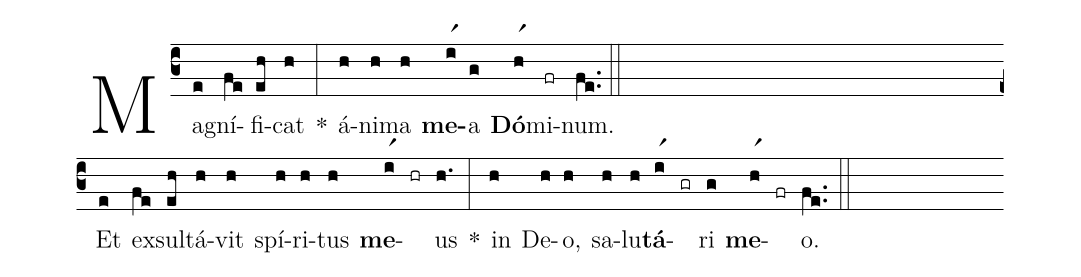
%%
(c3)
Mag(e)ní(fe)fi(eh)cat(h) *(:)
á(h)ni(h)ma(h) <b>me</b>(ir1)a(g) <b>Dó</b>(hr1)mi(fr)num.(fe..) (::Z)

Et(e) ex(fe)sul(eh)tá(h)vit(h) spí(h)ri(h)tus(h) <b>me</b>-(ir1) (hr) us(h.) *(:)
in(h) De(h)o,(h) sa(h)lu(h)<b>tá</b>-(ir1) (gr) ri(g) <b>me</b>-(hr1) (fr) o.(fe..) (::)
